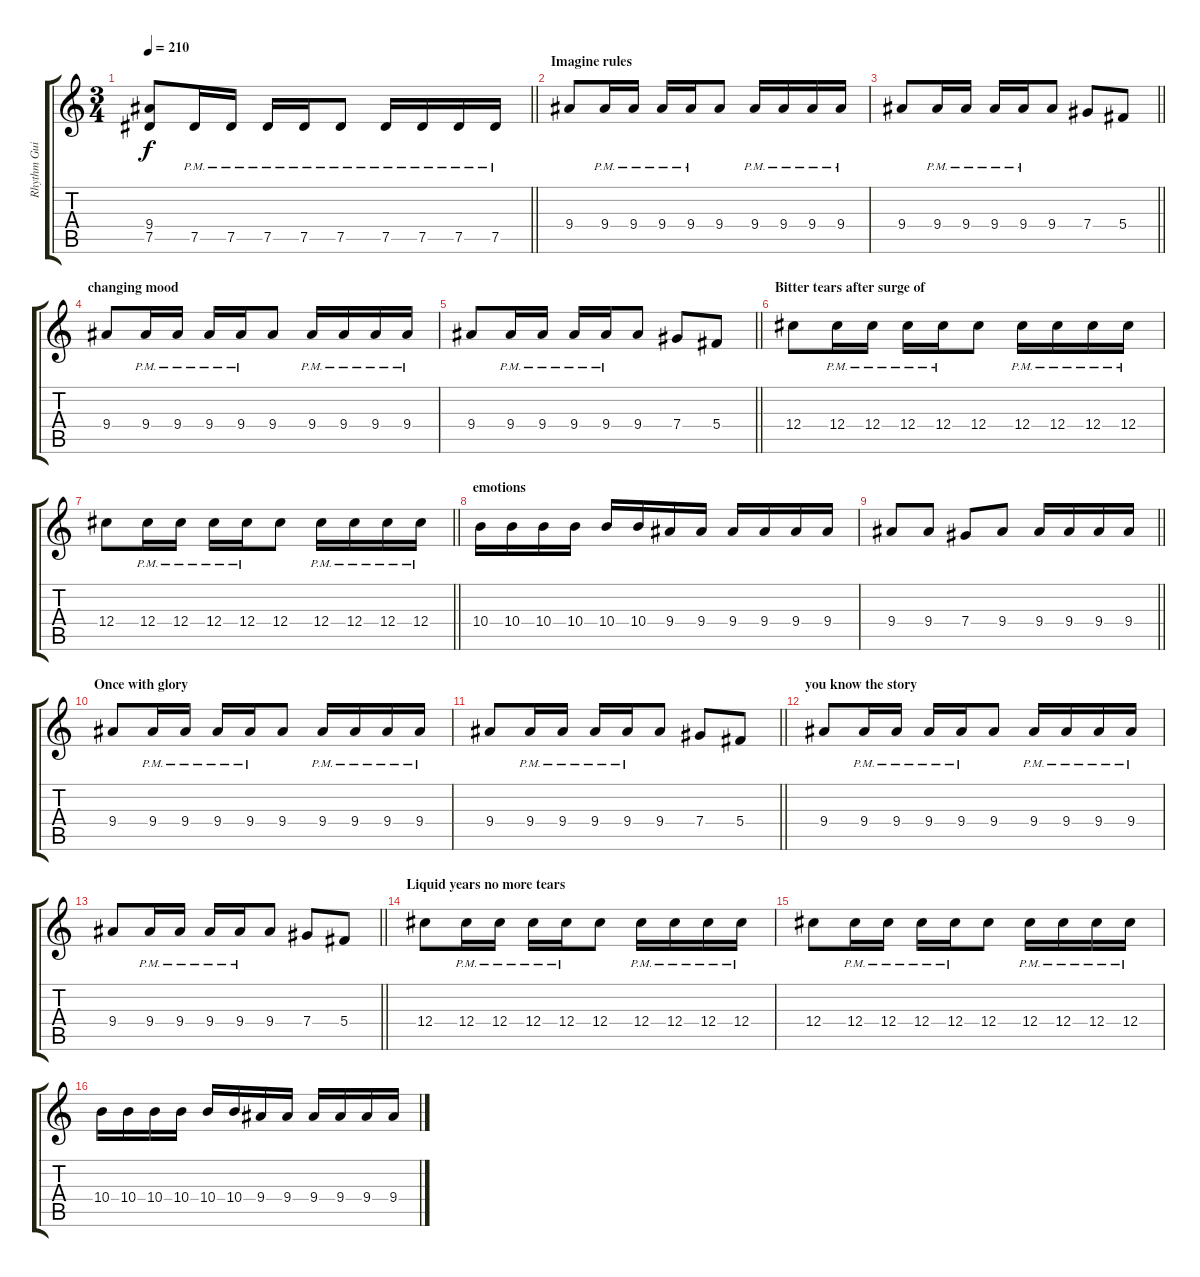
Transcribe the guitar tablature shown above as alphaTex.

\track ("Rhythm Guitar" "Rhythm Gui") {instrument overdrivenguitar}
\staff {score tabs}
\tuning (Eb4 Bb3 Gb3 Db3 Ab2 Eb2) {hide}
\ts (3 4)
\tempo 210
\clef g2
\barLineRight lightlight
\ks c
(9.4 7.5).8{dy f} 7.5{pm}.16 7.5{pm}.16 7.5{pm}.16 7.5{pm}.16 7.5{pm}.8 7.5{pm}.16 7.5{pm}.16 7.5{pm}.16 7.5{pm}.16 |
\section ("" "Imagine rules")
9.4.8 9.4{pm}.16 9.4{pm}.16 9.4{pm}.16 9.4{pm}.16 9.4.8 9.4{pm}.16 9.4{pm}.16 9.4{pm}.16 9.4{pm}.16 |
\barLineRight lightlight
9.4.8 9.4{pm}.16 9.4{pm}.16 9.4{pm}.16 9.4{pm}.16 9.4.8 7.4.8 5.4.8 |
\section ("" "changing mood")
9.4.8 9.4{pm}.16 9.4{pm}.16 9.4{pm}.16 9.4{pm}.16 9.4.8 9.4{pm}.16 9.4{pm}.16 9.4{pm}.16 9.4{pm}.16 |
\barLineRight lightlight
9.4.8 9.4{pm}.16 9.4{pm}.16 9.4{pm}.16 9.4{pm}.16 9.4.8 7.4.8 5.4.8 |
\section ("" "Bitter tears after surge of ")
12.4.8 12.4{pm}.16 12.4{pm}.16 12.4{pm}.16 12.4{pm}.16 12.4.8 12.4{pm}.16 12.4{pm}.16 12.4{pm}.16 12.4{pm}.16 |
\barLineRight lightlight
12.4.8 12.4{pm}.16 12.4{pm}.16 12.4{pm}.16 12.4{pm}.16 12.4.8 12.4{pm}.16 12.4{pm}.16 12.4{pm}.16 12.4{pm}.16 |
\section ("" "emotions")
10.4.16 10.4.16 10.4.16 10.4.16 10.4.16 10.4.16 9.4.16 9.4.16 9.4.16 9.4.16 9.4.16 9.4.16 |
\barLineRight lightlight
9.4.8 9.4.8 7.4.8 9.4.8 9.4.16 9.4.16 9.4.16 9.4.16 |
\section ("" "Once with glory ")
9.4.8 9.4{pm}.16 9.4{pm}.16 9.4{pm}.16 9.4{pm}.16 9.4.8 9.4{pm}.16 9.4{pm}.16 9.4{pm}.16 9.4{pm}.16 |
\barLineRight lightlight
9.4.8 9.4{pm}.16 9.4{pm}.16 9.4{pm}.16 9.4{pm}.16 9.4.8 7.4.8 5.4.8 |
\section ("" "you know the story")
9.4.8 9.4{pm}.16 9.4{pm}.16 9.4{pm}.16 9.4{pm}.16 9.4.8 9.4{pm}.16 9.4{pm}.16 9.4{pm}.16 9.4{pm}.16 |
\barLineRight lightlight
9.4.8 9.4{pm}.16 9.4{pm}.16 9.4{pm}.16 9.4{pm}.16 9.4.8 7.4.8 5.4.8 |
\section ("" "Liquid years no more tears")
12.4.8 12.4{pm}.16 12.4{pm}.16 12.4{pm}.16 12.4{pm}.16 12.4.8 12.4{pm}.16 12.4{pm}.16 12.4{pm}.16 12.4{pm}.16 |
12.4.8 12.4{pm}.16 12.4{pm}.16 12.4{pm}.16 12.4{pm}.16 12.4.8 12.4{pm}.16 12.4{pm}.16 12.4{pm}.16 12.4{pm}.16 |
10.4.16 10.4.16 10.4.16 10.4.16 10.4.16 10.4.16 9.4.16 9.4.16 9.4.16 9.4.16 9.4.16 9.4.16
